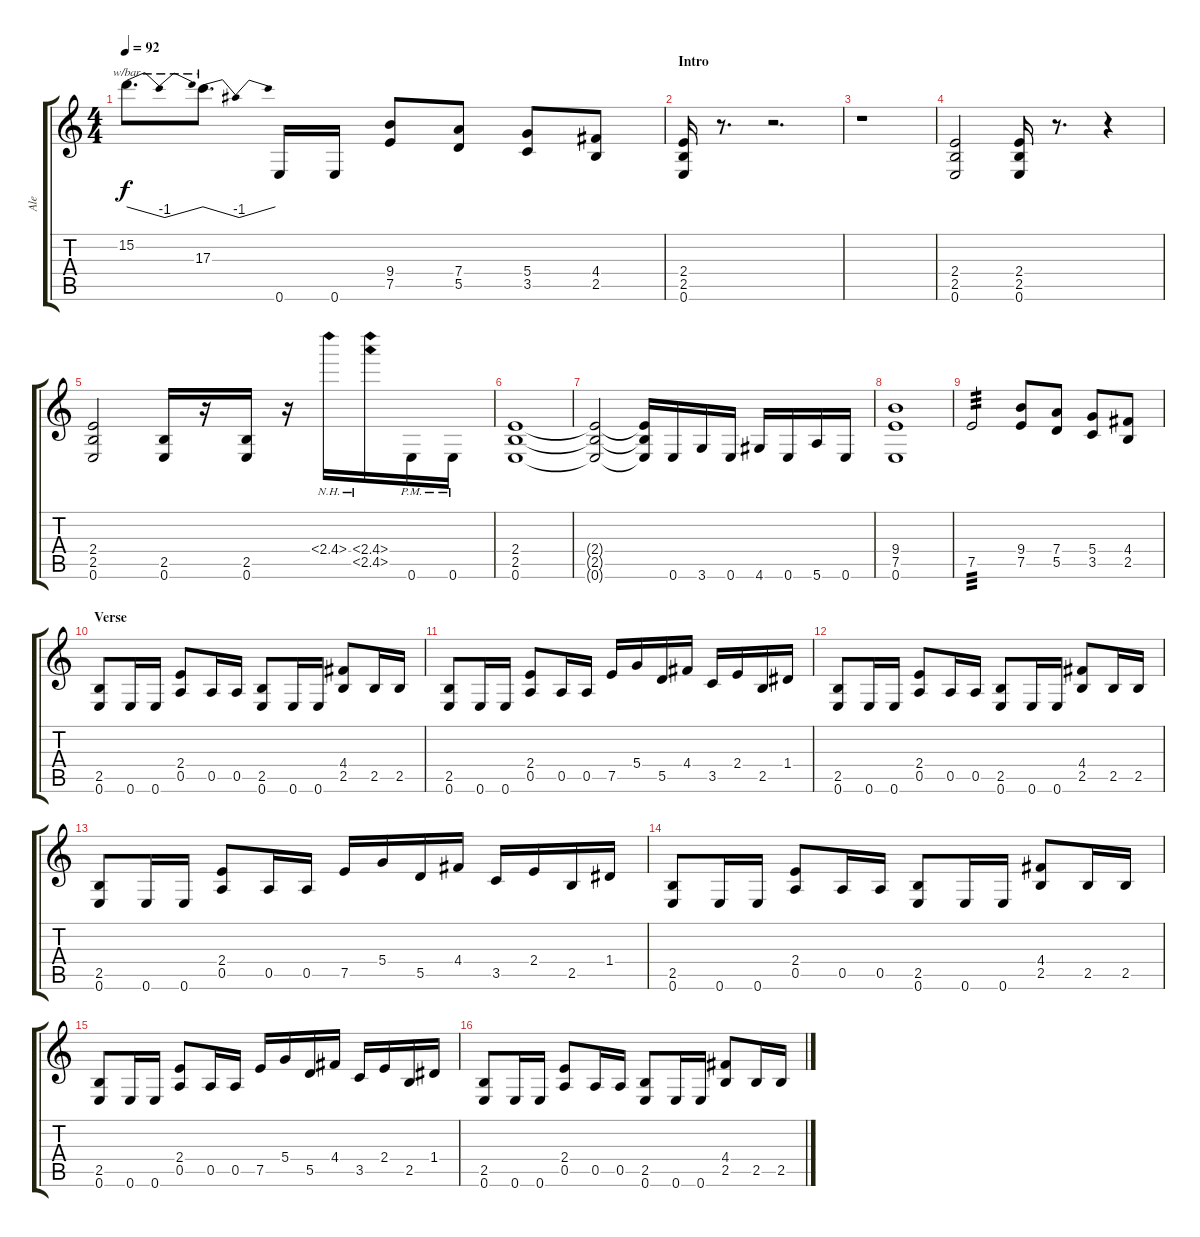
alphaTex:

\track ("Ale" "Ale") {instrument distortionguitar}
\staff {score tabs}
\tuning (E4 B3 G3 D3 A2 E2) {hide}
\ts (4 4)
\tempo 92
\clef g2
\ks c
15.2.8{d tbe (dip default 0 0 30 -4 60 0) dy f} 17.3.8{d tbe (dip default 0 0 30 -4 60 0)} 0.6.16 0.6.16 (9.4 7.5).8 (7.4 5.5).8 (5.4 3.5).8 (4.4 2.5).8 |
\section ("" "Intro")
(2.4 2.5 0.6).16 r.8{d} r.2{d} |
r.1 |
(2.4 2.5 0.6).2 (2.4 2.5 0.6).16 r.8{d} r.4 |
(2.4 2.5 0.6).2 (2.5 0.6).16 r.16 (2.5 0.6).16 r.16 2.4{nh}.16 (2.4{nh} 2.5{nh}).16 0.6{pm}.16 0.6{pm}.16 |
(2.4 2.5 0.6).1 |
(2.4{t} 2.5{t} 0.6{t}).2 (2.4{t} 2.5{t} 0.6{t}).16 0.6.16 3.6.16 0.6.16 4.6.16 0.6.16 5.6.16 0.6.16 |
(9.4 7.5 0.6).1 |
7.5.2{tp 3} (9.4 7.5).8 (7.4 5.5).8 (5.4 3.5).8 (4.4 2.5).8 |
\section ("" "Verse")
(2.5 0.6).8 0.6.16 0.6.16 (2.4 0.5).8 0.5.16 0.5.16 (2.5 0.6).8 0.6.16 0.6.16 (4.4 2.5).8 2.5.16 2.5.16 |
(2.5 0.6).8 0.6.16 0.6.16 (2.4 0.5).8 0.5.16 0.5.16 7.5.16 5.4.16 5.5.16 4.4.16 3.5.16 2.4.16 2.5.16 1.4.16 |
(2.5 0.6).8 0.6.16 0.6.16 (2.4 0.5).8 0.5.16 0.5.16 (2.5 0.6).8 0.6.16 0.6.16 (4.4 2.5).8 2.5.16 2.5.16 |
(2.5 0.6).8 0.6.16 0.6.16 (2.4 0.5).8 0.5.16 0.5.16 7.5.16 5.4.16 5.5.16 4.4.16 3.5.16 2.4.16 2.5.16 1.4.16 |
(2.5 0.6).8 0.6.16 0.6.16 (2.4 0.5).8 0.5.16 0.5.16 (2.5 0.6).8 0.6.16 0.6.16 (4.4 2.5).8 2.5.16 2.5.16 |
(2.5 0.6).8 0.6.16 0.6.16 (2.4 0.5).8 0.5.16 0.5.16 7.5.16 5.4.16 5.5.16 4.4.16 3.5.16 2.4.16 2.5.16 1.4.16 |
(2.5 0.6).8 0.6.16 0.6.16 (2.4 0.5).8 0.5.16 0.5.16 (2.5 0.6).8 0.6.16 0.6.16 (4.4 2.5).8 2.5.16 2.5.16
